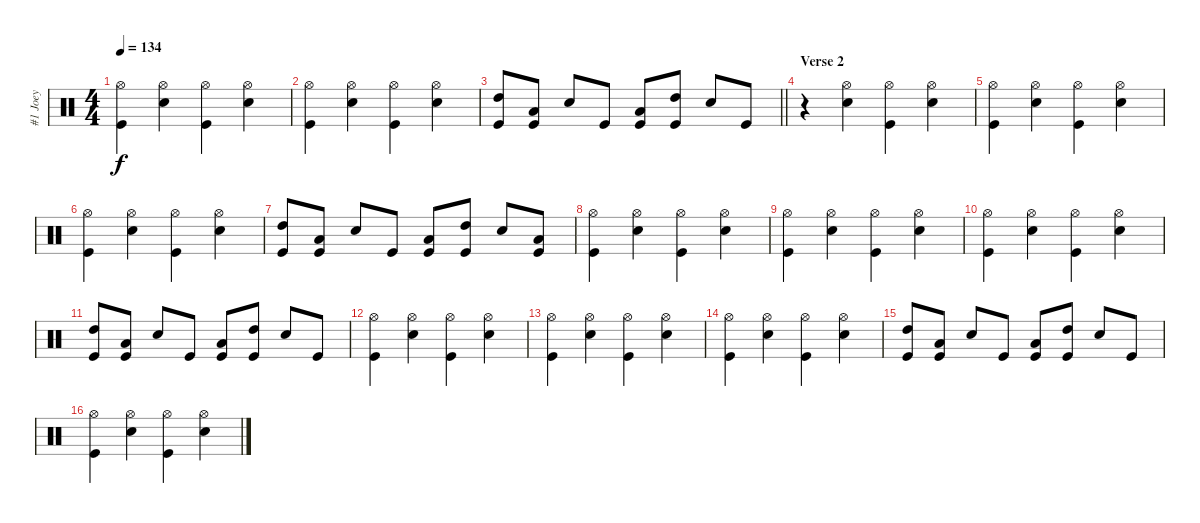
\track ("#1 Joey" "#1 Joey") {instrument percussion}
\staff {score}
\articulation defaults
\ts (4 4)
\tempo 134
\clef neutral
\ks c
("Hi-Hat (open)" "Kick (hit)").4{dy f} ("Hi-Hat (open)" "Electric Snare (hit)").4 ("Hi-Hat (open)" "Kick (hit)").4 ("Hi-Hat (open)" "Electric Snare (hit)").4 |
("Hi-Hat (open)" "Kick (hit)").4 ("Hi-Hat (open)" "Electric Snare (hit)").4 ("Hi-Hat (open)" "Kick (hit)").4 ("Hi-Hat (open)" "Electric Snare (hit)").4 |
\barLineRight lightlight
("High Tom (hit)" "Kick (hit)").8 ("Low Tom (hit)" "Kick (hit)").8 "Electric Snare (hit)".8 "Kick (hit)".8 ("Low Tom (hit)" "Kick (hit)").8 ("High Tom (hit)" "Kick (hit)").8 "Electric Snare (hit)".8 "Kick (hit)".8 |
\section ("" "Verse 2")
r.4 ("Hi-Hat (open)" "Electric Snare (hit)").4 ("Hi-Hat (open)" "Kick (hit)").4 ("Hi-Hat (open)" "Electric Snare (hit)").4 |
("Hi-Hat (open)" "Kick (hit)").4 ("Hi-Hat (open)" "Electric Snare (hit)").4 ("Hi-Hat (open)" "Kick (hit)").4 ("Hi-Hat (open)" "Electric Snare (hit)").4 |
("Hi-Hat (open)" "Kick (hit)").4 ("Hi-Hat (open)" "Electric Snare (hit)").4 ("Hi-Hat (open)" "Kick (hit)").4 ("Hi-Hat (open)" "Electric Snare (hit)").4 |
("High Tom (hit)" "Kick (hit)").8 ("Low Tom (hit)" "Kick (hit)").8 "Electric Snare (hit)".8 "Kick (hit)".8 ("Low Tom (hit)" "Kick (hit)").8 ("High Tom (hit)" "Kick (hit)").8 "Electric Snare (hit)".8 ("Low Floor Tom (hit)" "Kick (hit)").8 |
("Hi-Hat (open)" "Kick (hit)").4 ("Hi-Hat (open)" "Electric Snare (hit)").4 ("Hi-Hat (open)" "Kick (hit)").4 ("Hi-Hat (open)" "Electric Snare (hit)").4 |
("Hi-Hat (open)" "Kick (hit)").4 ("Hi-Hat (open)" "Electric Snare (hit)").4 ("Hi-Hat (open)" "Kick (hit)").4 ("Hi-Hat (open)" "Electric Snare (hit)").4 |
("Hi-Hat (open)" "Kick (hit)").4 ("Hi-Hat (open)" "Electric Snare (hit)").4 ("Hi-Hat (open)" "Kick (hit)").4 ("Hi-Hat (open)" "Electric Snare (hit)").4 |
("High Tom (hit)" "Kick (hit)").8 ("Low Tom (hit)" "Kick (hit)").8 "Electric Snare (hit)".8 "Kick (hit)".8 ("Low Tom (hit)" "Kick (hit)").8 ("High Tom (hit)" "Kick (hit)").8 "Electric Snare (hit)".8 "Kick (hit)".8 |
("Hi-Hat (open)" "Kick (hit)").4 ("Hi-Hat (open)" "Electric Snare (hit)").4 ("Hi-Hat (open)" "Kick (hit)").4 ("Hi-Hat (open)" "Electric Snare (hit)").4 |
("Hi-Hat (open)" "Kick (hit)").4 ("Hi-Hat (open)" "Electric Snare (hit)").4 ("Hi-Hat (open)" "Kick (hit)").4 ("Hi-Hat (open)" "Electric Snare (hit)").4 |
("Hi-Hat (open)" "Kick (hit)").4 ("Hi-Hat (open)" "Electric Snare (hit)").4 ("Hi-Hat (open)" "Kick (hit)").4 ("Hi-Hat (open)" "Electric Snare (hit)").4 |
("High Tom (hit)" "Kick (hit)").8 ("Low Tom (hit)" "Kick (hit)").8 "Electric Snare (hit)".8 "Kick (hit)".8 ("Low Tom (hit)" "Kick (hit)").8 ("High Tom (hit)" "Kick (hit)").8 "Electric Snare (hit)".8 "Kick (hit)".8 |
("Hi-Hat (open)" "Kick (hit)").4 ("Hi-Hat (open)" "Electric Snare (hit)").4 ("Hi-Hat (open)" "Kick (hit)").4 ("Hi-Hat (open)" "Electric Snare (hit)").4
